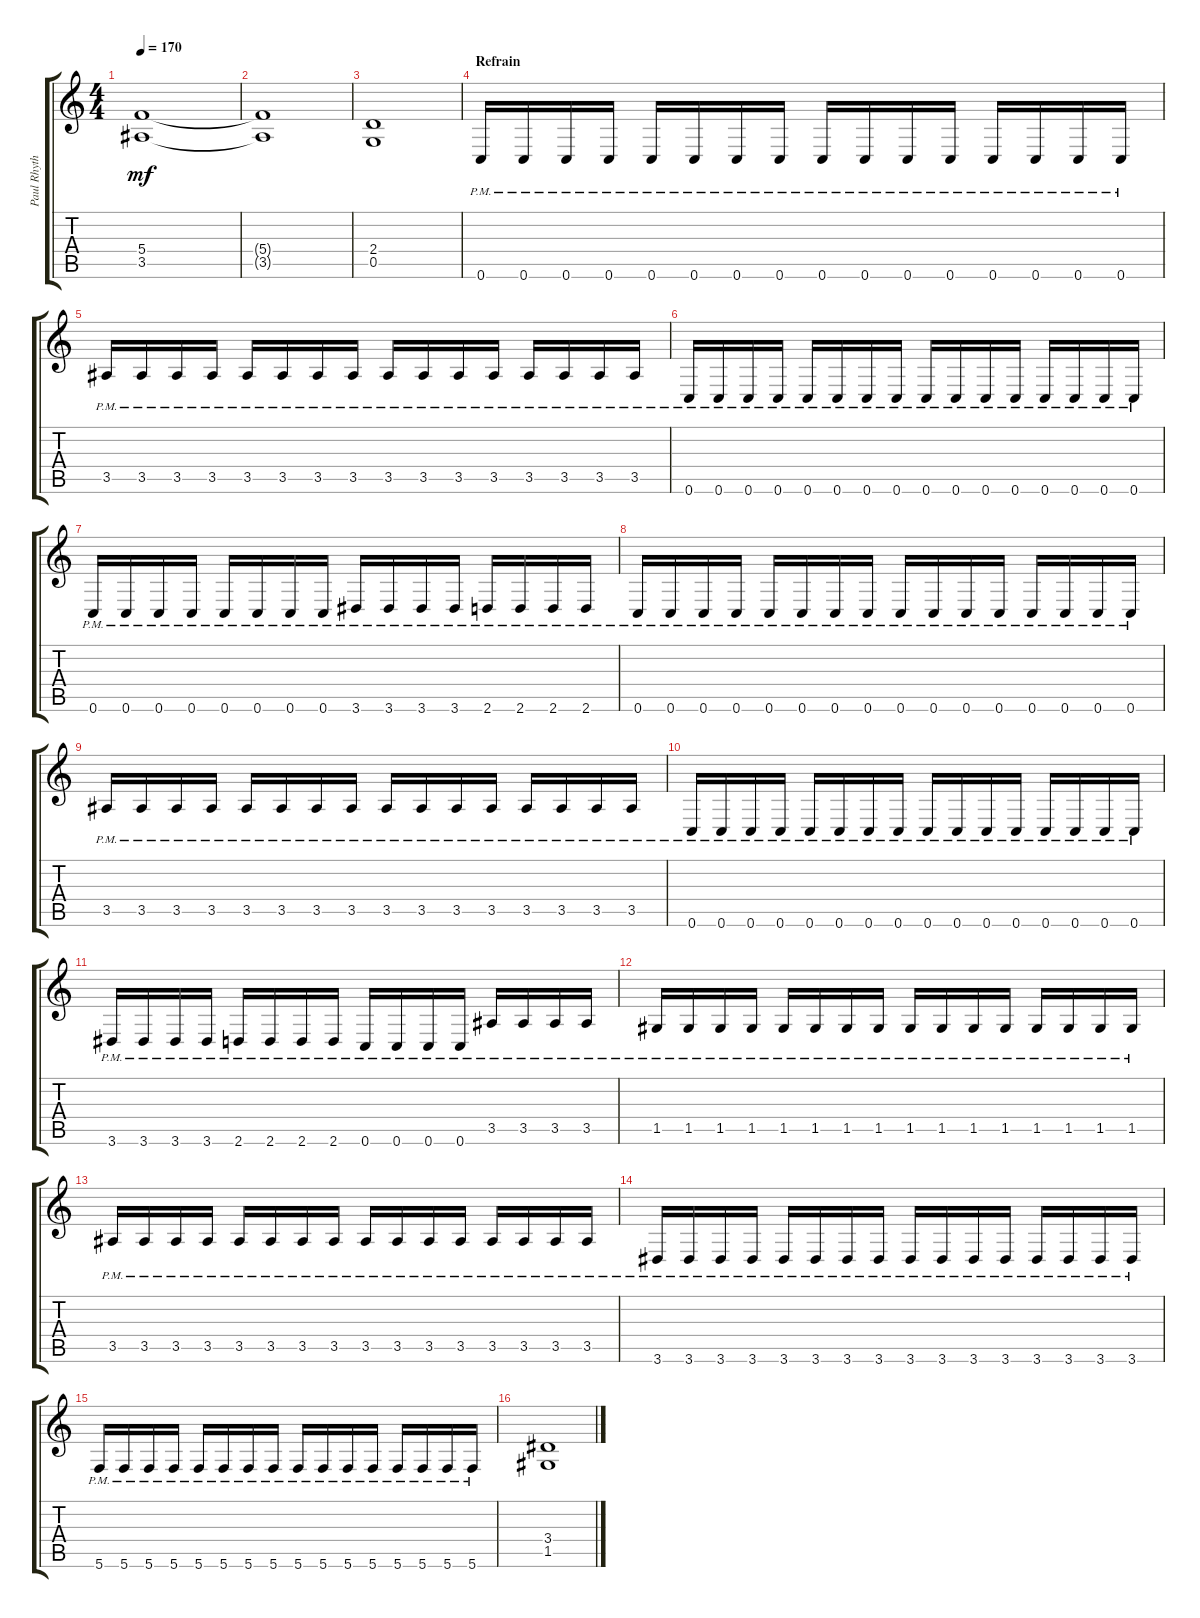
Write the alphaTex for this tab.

\track ("Paul Rhythm" "Paul Rhyth") {instrument distortionguitar}
\staff {score tabs}
\tuning (D4 A3 F3 C3 G2 C2) {hide}
\ts (4 4)
\tempo 170
\clef g2
\ks c
(5.4 3.5).1{dy mf} |
(5.4{t} 3.5{t}).1 |
(2.4 0.5).1 |
\section ("" "Refrain")
0.6{pm}.16 0.6{pm}.16 0.6{pm}.16 0.6{pm}.16 0.6{pm}.16 0.6{pm}.16 0.6{pm}.16 0.6{pm}.16 0.6{pm}.16 0.6{pm}.16 0.6{pm}.16 0.6{pm}.16 0.6{pm}.16 0.6{pm}.16 0.6{pm}.16 0.6{pm}.16 |
3.5{pm}.16 3.5{pm}.16 3.5{pm}.16 3.5{pm}.16 3.5{pm}.16 3.5{pm}.16 3.5{pm}.16 3.5{pm}.16 3.5{pm}.16 3.5{pm}.16 3.5{pm}.16 3.5{pm}.16 3.5{pm}.16 3.5{pm}.16 3.5{pm}.16 3.5{pm}.16 |
0.6{pm}.16 0.6{pm}.16 0.6{pm}.16 0.6{pm}.16 0.6{pm}.16 0.6{pm}.16 0.6{pm}.16 0.6{pm}.16 0.6{pm}.16 0.6{pm}.16 0.6{pm}.16 0.6{pm}.16 0.6{pm}.16 0.6{pm}.16 0.6{pm}.16 0.6{pm}.16 |
0.6{pm}.16 0.6{pm}.16 0.6{pm}.16 0.6{pm}.16 0.6{pm}.16 0.6{pm}.16 0.6{pm}.16 0.6{pm}.16 3.6{pm}.16 3.6{pm}.16 3.6{pm}.16 3.6{pm}.16 2.6{pm}.16 2.6{pm}.16 2.6{pm}.16 2.6{pm}.16 |
0.6{pm}.16 0.6{pm}.16 0.6{pm}.16 0.6{pm}.16 0.6{pm}.16 0.6{pm}.16 0.6{pm}.16 0.6{pm}.16 0.6{pm}.16 0.6{pm}.16 0.6{pm}.16 0.6{pm}.16 0.6{pm}.16 0.6{pm}.16 0.6{pm}.16 0.6{pm}.16 |
3.5{pm}.16 3.5{pm}.16 3.5{pm}.16 3.5{pm}.16 3.5{pm}.16 3.5{pm}.16 3.5{pm}.16 3.5{pm}.16 3.5{pm}.16 3.5{pm}.16 3.5{pm}.16 3.5{pm}.16 3.5{pm}.16 3.5{pm}.16 3.5{pm}.16 3.5{pm}.16 |
0.6{pm}.16 0.6{pm}.16 0.6{pm}.16 0.6{pm}.16 0.6{pm}.16 0.6{pm}.16 0.6{pm}.16 0.6{pm}.16 0.6{pm}.16 0.6{pm}.16 0.6{pm}.16 0.6{pm}.16 0.6{pm}.16 0.6{pm}.16 0.6{pm}.16 0.6{pm}.16 |
3.6{pm}.16 3.6{pm}.16 3.6{pm}.16 3.6{pm}.16 2.6{pm}.16 2.6{pm}.16 2.6{pm}.16 2.6{pm}.16 0.6{pm}.16 0.6{pm}.16 0.6{pm}.16 0.6{pm}.16 3.5{pm}.16 3.5{pm}.16 3.5{pm}.16 3.5{pm}.16 |
1.5{pm}.16 1.5{pm}.16 1.5{pm}.16 1.5{pm}.16 1.5{pm}.16 1.5{pm}.16 1.5{pm}.16 1.5{pm}.16 1.5{pm}.16 1.5{pm}.16 1.5{pm}.16 1.5{pm}.16 1.5{pm}.16 1.5{pm}.16 1.5{pm}.16 1.5{pm}.16 |
3.5{pm}.16 3.5{pm}.16 3.5{pm}.16 3.5{pm}.16 3.5{pm}.16 3.5{pm}.16 3.5{pm}.16 3.5{pm}.16 3.5{pm}.16 3.5{pm}.16 3.5{pm}.16 3.5{pm}.16 3.5{pm}.16 3.5{pm}.16 3.5{pm}.16 3.5{pm}.16 |
3.6{pm}.16 3.6{pm}.16 3.6{pm}.16 3.6{pm}.16 3.6{pm}.16 3.6{pm}.16 3.6{pm}.16 3.6{pm}.16 3.6{pm}.16 3.6{pm}.16 3.6{pm}.16 3.6{pm}.16 3.6{pm}.16 3.6{pm}.16 3.6{pm}.16 3.6{pm}.16 |
5.6{pm}.16 5.6{pm}.16 5.6{pm}.16 5.6{pm}.16 5.6{pm}.16 5.6{pm}.16 5.6{pm}.16 5.6{pm}.16 5.6{pm}.16 5.6{pm}.16 5.6{pm}.16 5.6{pm}.16 5.6{pm}.16 5.6{pm}.16 5.6{pm}.16 5.6{pm}.16 |
(3.4 1.5).1
